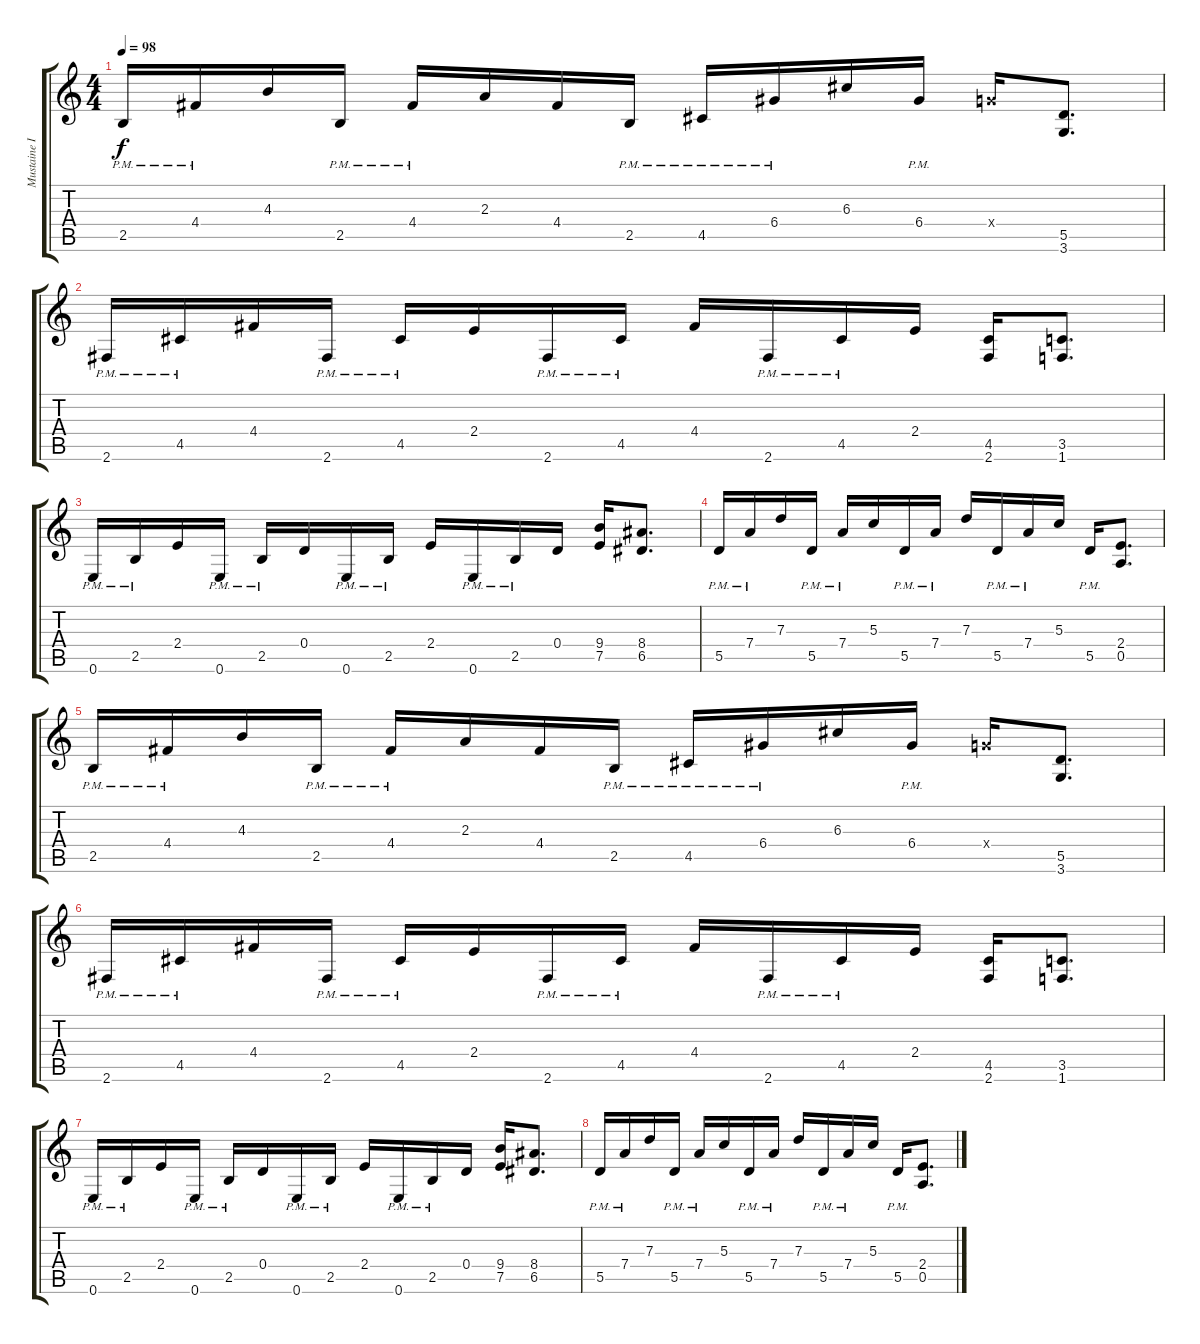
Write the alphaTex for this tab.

\track ("Mustaine II" "Mustaine I") {instrument distortionguitar}
\staff {score tabs}
\tuning (E4 B3 G3 D3 A2 E2) {hide}
\ts (4 4)
\tempo 98
\clef g2
\ks c
2.5{pm}.16{dy f} 4.4{pm}.16 4.3.16 2.5{pm}.16 4.4{pm}.16 2.3.16 4.4.16 2.5{pm}.16 4.5{pm}.16 6.4{pm}.16 6.3.16 6.4{pm}.16 5.4{x}.16 (5.5 3.6).8{d} |
2.6{pm}.16 4.5{pm}.16 4.4.16 2.6{pm}.16 4.5{pm}.16 2.4.16 2.6{pm}.16 4.5{pm}.16 4.4.16 2.6{pm}.16 4.5{pm}.16 2.4.16 (4.5 2.6).16 (3.5 1.6).8{d} |
0.6{pm}.16 2.5{pm}.16 2.4.16 0.6{pm}.16 2.5{pm}.16 0.4.16 0.6{pm}.16 2.5{pm}.16 2.4.16 0.6{pm}.16 2.5{pm}.16 0.4.16 (9.4 7.5).16 (8.4 6.5).8{d} |
5.5{pm}.16 7.4{pm}.16 7.3.16 5.5{pm}.16 7.4{pm}.16 5.3.16 5.5{pm}.16 7.4{pm}.16 7.3.16 5.5{pm}.16 7.4{pm}.16 5.3.16 5.5{pm}.16 (2.4 0.5).8{d} |
2.5{pm}.16 4.4{pm}.16 4.3.16 2.5{pm}.16 4.4{pm}.16 2.3.16 4.4.16 2.5{pm}.16 4.5{pm}.16 6.4{pm}.16 6.3.16 6.4{pm}.16 5.4{x}.16 (5.5 3.6).8{d} |
2.6{pm}.16 4.5{pm}.16 4.4.16 2.6{pm}.16 4.5{pm}.16 2.4.16 2.6{pm}.16 4.5{pm}.16 4.4.16 2.6{pm}.16 4.5{pm}.16 2.4.16 (4.5 2.6).16 (3.5 1.6).8{d} |
0.6{pm}.16 2.5{pm}.16 2.4.16 0.6{pm}.16 2.5{pm}.16 0.4.16 0.6{pm}.16 2.5{pm}.16 2.4.16 0.6{pm}.16 2.5{pm}.16 0.4.16 (9.4 7.5).16 (8.4 6.5).8{d} |
5.5{pm}.16 7.4{pm}.16 7.3.16 5.5{pm}.16 7.4{pm}.16 5.3.16 5.5{pm}.16 7.4{pm}.16 7.3.16 5.5{pm}.16 7.4{pm}.16 5.3.16 5.5{pm}.16 (2.4 0.5).8{d}
